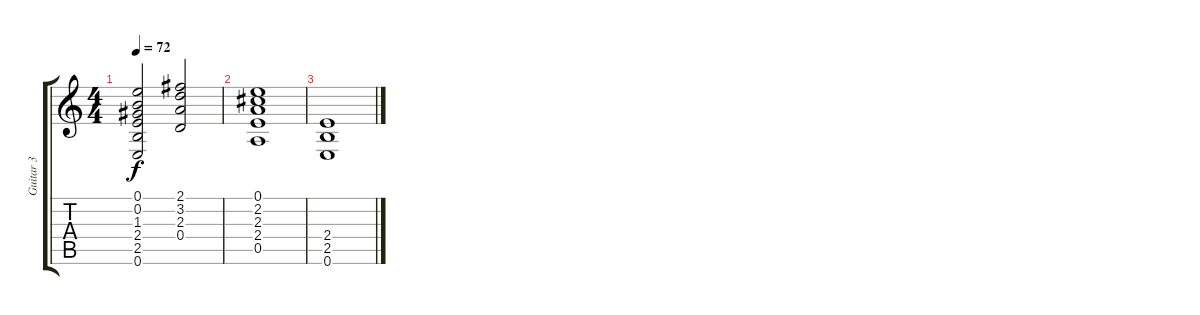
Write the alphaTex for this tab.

\track ("Guitar 3" "Guitar 3") {instrument electricguitarclean}
\staff {score tabs}
\tuning (E4 B3 G3 D3 A2 E2) {hide}
\ts (4 4)
\tempo 72
\clef g2
\ks c
(0.1 0.2 1.3 2.4 2.5 0.6).2{dy f} (2.1 3.2 2.3 0.4).2 |
(0.1 2.2 2.3 2.4 0.5).1 |
(2.4 2.5 0.6).1
